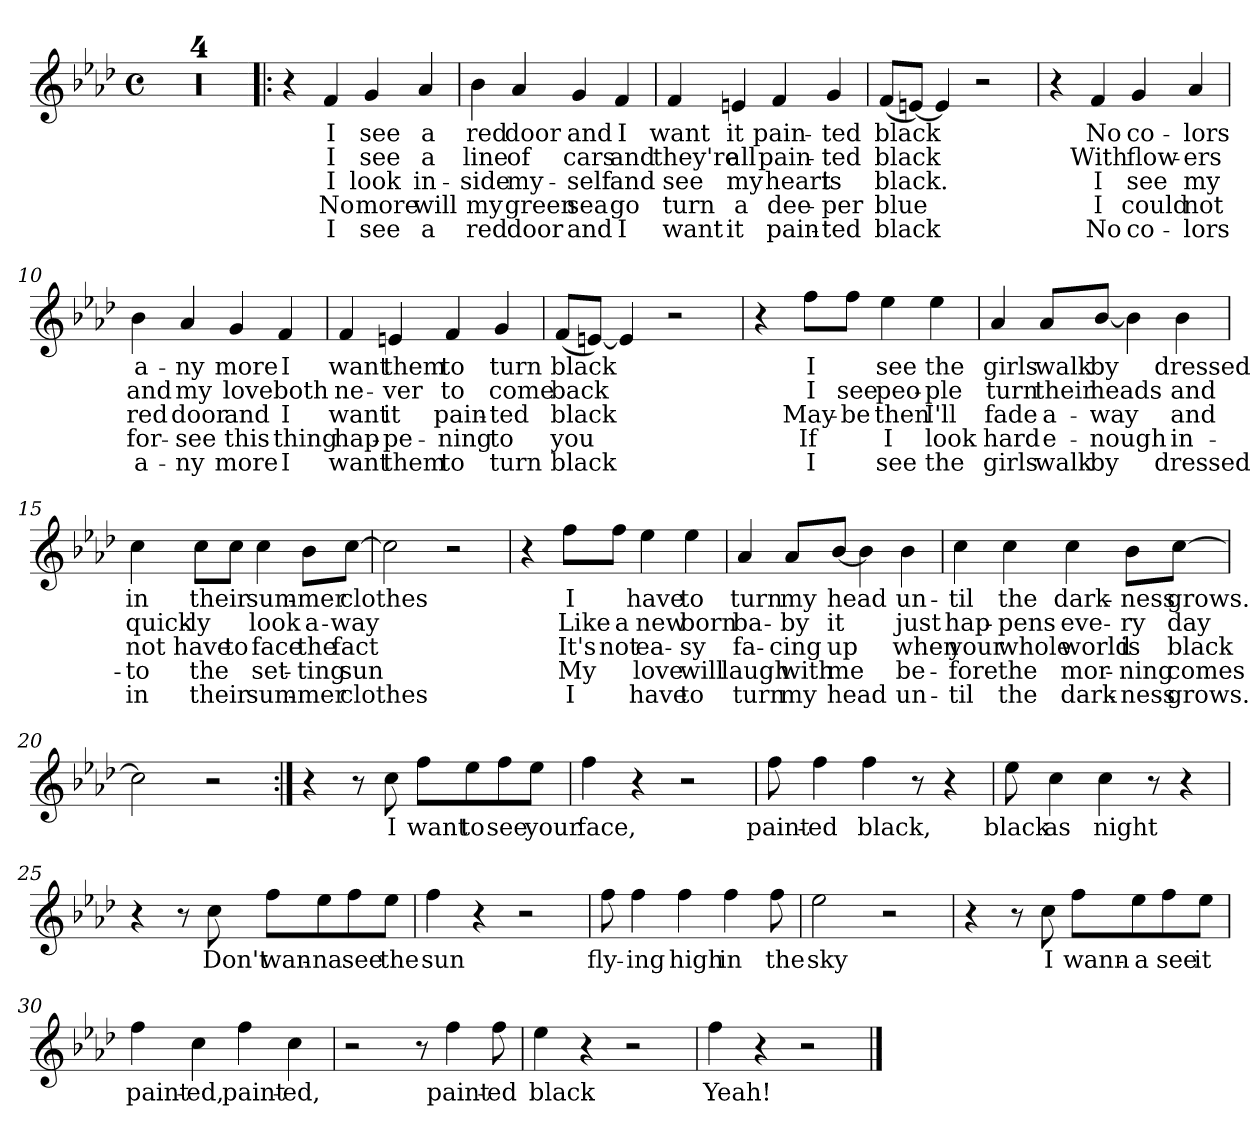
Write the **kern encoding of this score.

**kern	**text	**text	**text	**text	**text
*part1	*part1	*part1	*part1	*part1	*part1
*staff1	*staff1	*staff1	*staff1	*staff1	*staff1
*clefG2	*	*	*	*	*
*k[b-e-a-d-]	*	*	*	*	*
*A-:	*	*	*	*	*
*M4/4	*	*	*	*	*
*met(c)	*	*	*	*	*
=1	=1	=1	=1	=1	=1
1rdd	.	.	.	.	.
=2	=2	=2	=2	=2	=2
1rdd	.	.	.	.	.
=3	=3	=3	=3	=3	=3
1rdd	.	.	.	.	.
=4	=4	=4	=4	=4	=4
1rdd	.	.	.	.	.
!!LO:LB:g=z
=5!|:	=5!|:	=5!|:	=5!|:	=5!|:	=5!|:
4r	.	.	.	.	.
4f/	I	I	I	No	I
4g/	see	see	look	more	see
4a-/	a	a	in-	will	a
=6	=6	=6	=6	=6	=6
4b-\	red	line	-side	my	red
4a-/	door	of	my-	green	door
4g/	and	cars	-self	sea	and
4f/	I	and	and	go	I
=7	=7	=7	=7	=7	=7
4f/	want	they're	see	turn	want
4en/	it	all	my	a	it
4f/	pain-	pain-	heart	dee-	pain-
4g/	-ted	-ted	is	-per	-ted
=8	=8	=8	=8	=8	=8
(8f/L	black	black	black.	blue	black
[8en/J)	.	.	.	.	.
4e/]	.	.	.	.	.
2r	.	.	.	.	.
!!LO:LB:g=z
=9	=9	=9	=9	=9	=9
4r	.	.	.	.	.
4f/	No	With	I	I	No
4g/	co-	flow-	see	could	co-
4a-/	-lors	-ers	my	not	-lors
=10	=10	=10	=10	=10	=10
4b-\	a-	and	red	for-	a-
4a-/	-ny	my	door	-see	-ny
4g/	more	love	and	this	more
4f/	I	both	I	thing	I
=11	=11	=11	=11	=11	=11
4f/	want	ne-	want	hap-	want
4en/	them	-ver	it	-pe-	them
4f/	to	to	pain-	-ning	to
4g/	turn	come	-ted	to	turn
=12	=12	=12	=12	=12	=12
(8f/L	black	back	black	you	black
[8en/J)	.	.	.	.	.
4e/]	.	.	.	.	.
2r	.	.	.	.	.
!!LO:LB:g=z
=13	=13	=13	=13	=13	=13
4r	.	.	.	.	.
8ff\L	I	I	May-	If	I
8ff\J	.	see	-be	.	.
4ee-\	see	peo-	then	I	see
4ee-\	the	-ple	I'll	look	the
=14	=14	=14	=14	=14	=14
4a-/	girls	turn	fade	hard	girls
8a-/L	walk	their	a-	e-	walk
[8b-/J	by	heads	-way	-nough	by
4b-\]	.	.	.	.	.
4b-\	dressed	and	and	in-	dressed
=15	=15	=15	=15	=15	=15
4cc\	in	quick-	not	-to	in
8cc\L	their	-ly	have	the	their
8cc\J	.	.	to	.	.
4cc\	sum-	look	face	set-	sum-
8b-\L	-mer	a-	the	-ting	-mer
[8cc\J	clothes	-way	fact	sun	clothes
=16	=16	=16	=16	=16	=16
2cc\]	.	.	.	.	.
2r	.	.	.	.	.
!!LO:LB:g=z
=17	=17	=17	=17	=17	=17
4r	.	.	.	.	.
8ff\L	I	Like	It's	My	I
8ff\J	.	a	not	.	.
4ee-\	have	new	ea-	love	have
4ee-\	to	born	-sy	will	to
=18	=18	=18	=18	=18	=18
4a-/	turn	ba-	fa-	laugh	turn
8a-/L	my	-by	-cing	with	my
[8b-/J	head	it	up	me	head
4b-\]	.	.	.	.	.
4b-\	un-	just	when	be-	un-
=19	=19	=19	=19	=19	=19
4cc\	-til	hap-	your	-fore	-til
4cc\	the	-pens	whole	the	the
4cc\	dark-	eve-	world	mor-	dark-
8b-\L	-ness	-ry	is	-ning	-ness
[8cc\J	grows.	day	black	comes	grows.
=20	=20	=20	=20	=20	=20
2cc\]	.	.	.	.	.
2r	.	.	.	.	.
!!LO:LB:g=z
=21:|!	=21:|!	=21:|!	=21:|!	=21:|!	=21:|!
4r	.	.	.	.	.
8r	.	.	.	.	.
8cc\	I	.	.	.	.
8ff\L	want	.	.	.	.
8ee-\	to	.	.	.	.
8ff\	see	.	.	.	.
8ee-\J	your	.	.	.	.
=22	=22	=22	=22	=22	=22
4ff\	face,	.	.	.	.
4r	.	.	.	.	.
2r	.	.	.	.	.
=23	=23	=23	=23	=23	=23
8ff\	paint-	.	.	.	.
4ff\	-ed	.	.	.	.
4ff\	black,	.	.	.	.
8r	.	.	.	.	.
4r	.	.	.	.	.
=24	=24	=24	=24	=24	=24
8ee-\	black	.	.	.	.
4cc\	as	.	.	.	.
4cc\	night	.	.	.	.
8r	.	.	.	.	.
4r	.	.	.	.	.
=25	=25	=25	=25	=25	=25
4r	.	.	.	.	.
8r	.	.	.	.	.
8cc\	Don't	.	.	.	.
8ff\L	wan-	.	.	.	.
8ee-\	-na	.	.	.	.
8ff\	see	.	.	.	.
8ee-\J	the	.	.	.	.
!!LO:LB:g=z
=26	=26	=26	=26	=26	=26
4ff\	sun	.	.	.	.
4r	.	.	.	.	.
2r	.	.	.	.	.
=27	=27	=27	=27	=27	=27
8ff\	fly-	.	.	.	.
4ff\	-ing	.	.	.	.
4ff\	high	.	.	.	.
4ff\	in	.	.	.	.
8ff\	the	.	.	.	.
=28	=28	=28	=28	=28	=28
2ee-\	sky	.	.	.	.
2r	.	.	.	.	.
=29	=29	=29	=29	=29	=29
4r	.	.	.	.	.
8r	.	.	.	.	.
8cc\	I	.	.	.	.
8ff\L	wann-	.	.	.	.
8ee-\	-a	.	.	.	.
8ff\	see	.	.	.	.
8ee-\J	it	.	.	.	.
=30	=30	=30	=30	=30	=30
4ff\	paint-	.	.	.	.
4cc\	-ed,	.	.	.	.
4ff\	paint-	.	.	.	.
4cc\	-ed,	.	.	.	.
=31	=31	=31	=31	=31	=31
2r	.	.	.	.	.
8r	.	.	.	.	.
4ff\	paint-	.	.	.	.
8ff\	-ed	.	.	.	.
=32	=32	=32	=32	=32	=32
4ee-\	black	.	.	.	.
4r	.	.	.	.	.
2r	.	.	.	.	.
=33	=33	=33	=33	=33	=33
4ff\	Yeah!	.	.	.	.
4r	.	.	.	.	.
2r	.	.	.	.	.
==	==	==	==	==	==
*-	*-	*-	*-	*-	*-
